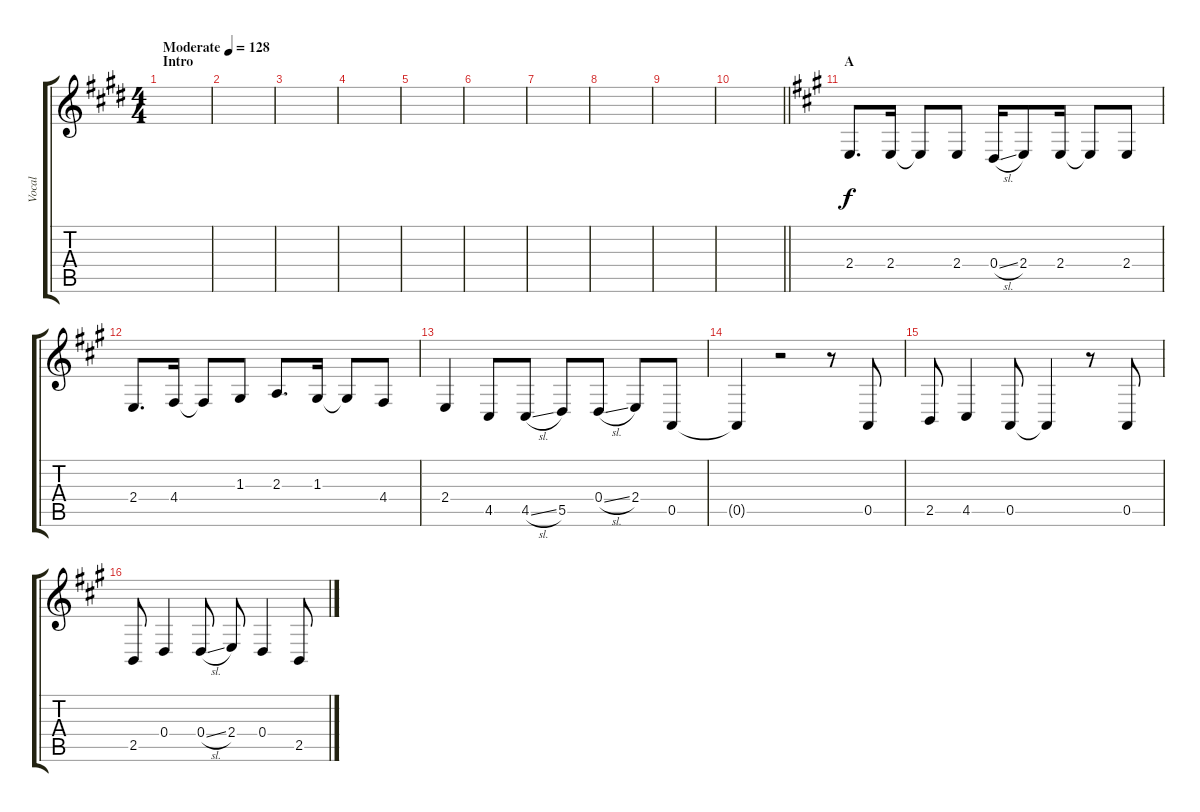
\track ("Vocal" "Vocal") {instrument tenorsax}
\staff {score tabs}
\tuning (E4 B3 G3 D3 A2 E2) {hide}
\ts (4 4)
\section ("" "Intro")
\tempo (128 "Moderate")
\clef g2
\ks e
|
|
|
|
|
|
|
|
|
\barLineRight lightlight
|
\section ("" "A")
\ks a
2.4.8{d} 2.4.16 2.4{t}.8 2.4.8 0.4{sl}.16 2.4.8 2.4.16 2.4{t}.8 2.4.8 |
2.4.8{d} 4.4.16 4.4{t}.8 1.3.8 2.3.8{d} 1.3.16 1.3{t}.8 4.4.8 |
2.4.4 4.5.8 4.5{sl}.8 5.5.8 0.4{sl}.8 2.4.8 0.5.8 |
0.5{t}.4 r.2 r.8 0.5.8 |
2.5.8 4.5.4 0.5.8 0.5{t}.4 r.8 0.5.8 |
2.5.8 0.4.4 0.4{sl}.8 2.4.8 0.4.4 2.5{sl}.8
